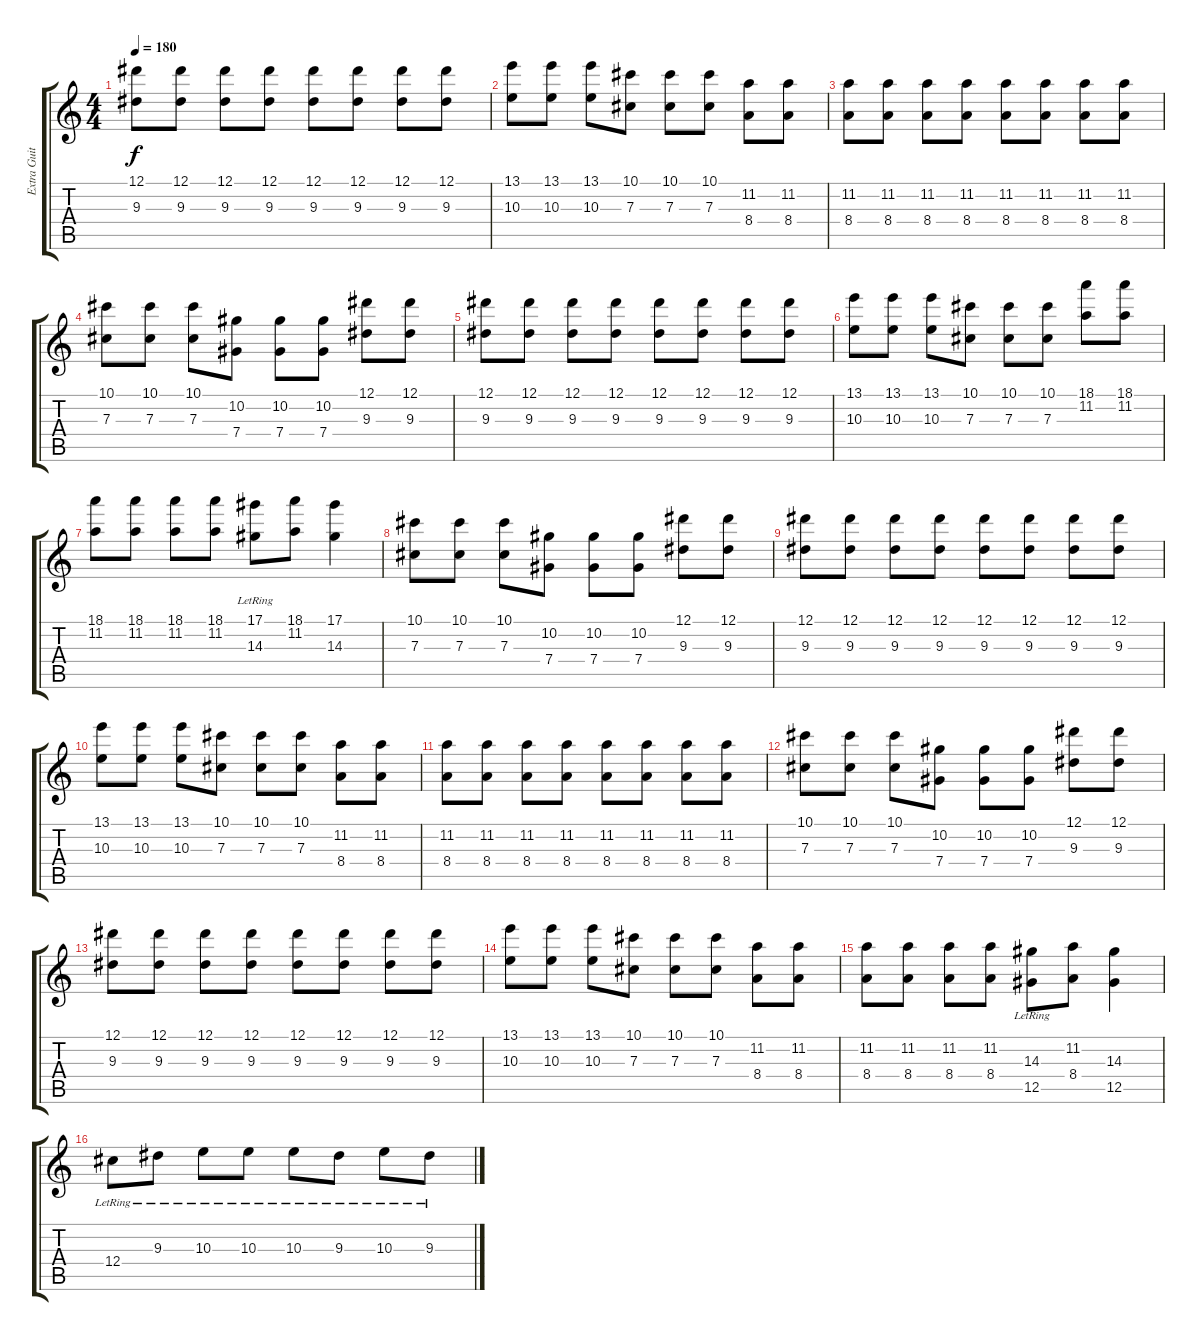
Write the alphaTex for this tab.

\track ("Extra Guitar 1" "Extra Guit") {instrument distortionguitar}
\staff {score tabs}
\tuning (Eb4 Bb3 Gb3 Db3 Ab2 Db2) {hide}
\ts (4 4)
\tempo 180
\clef g2
\ks c
(12.1 9.3).8{dy f} (12.1 9.3).8 (12.1 9.3).8 (12.1 9.3).8 (12.1 9.3).8 (12.1 9.3).8 (12.1 9.3).8 (12.1 9.3).8 |
(13.1 10.3).8 (13.1 10.3).8 (13.1 10.3).8 (10.1 7.3).8 (10.1 7.3).8 (10.1 7.3).8 (11.2 8.4).8 (11.2 8.4).8 |
(11.2 8.4).8 (11.2 8.4).8 (11.2 8.4).8 (11.2 8.4).8 (11.2 8.4).8 (11.2 8.4).8 (11.2 8.4).8 (11.2 8.4).8 |
(10.1 7.3).8 (10.1 7.3).8 (10.1 7.3).8 (10.2 7.4).8 (10.2 7.4).8 (10.2 7.4).8 (12.1 9.3).8 (12.1 9.3).8 |
(12.1 9.3).8 (12.1 9.3).8 (12.1 9.3).8 (12.1 9.3).8 (12.1 9.3).8 (12.1 9.3).8 (12.1 9.3).8 (12.1 9.3).8 |
(13.1 10.3).8 (13.1 10.3).8 (13.1 10.3).8 (10.1 7.3).8 (10.1 7.3).8 (10.1 7.3).8 (18.1 11.2).8 (18.1 11.2).8 |
(18.1 11.2).8 (18.1 11.2).8 (18.1 11.2).8 (18.1 11.2).8 (17.1{lr} 14.3{lr}).8 (18.1 11.2).8 (17.1 14.3).4 |
(10.1 7.3).8 (10.1 7.3).8 (10.1 7.3).8 (10.2 7.4).8 (10.2 7.4).8 (10.2 7.4).8 (12.1 9.3).8 (12.1 9.3).8 |
(12.1 9.3).8 (12.1 9.3).8 (12.1 9.3).8 (12.1 9.3).8 (12.1 9.3).8 (12.1 9.3).8 (12.1 9.3).8 (12.1 9.3).8 |
(13.1 10.3).8 (13.1 10.3).8 (13.1 10.3).8 (10.1 7.3).8 (10.1 7.3).8 (10.1 7.3).8 (11.2 8.4).8 (11.2 8.4).8 |
(11.2 8.4).8 (11.2 8.4).8 (11.2 8.4).8 (11.2 8.4).8 (11.2 8.4).8 (11.2 8.4).8 (11.2 8.4).8 (11.2 8.4).8 |
(10.1 7.3).8 (10.1 7.3).8 (10.1 7.3).8 (10.2 7.4).8 (10.2 7.4).8 (10.2 7.4).8 (12.1 9.3).8 (12.1 9.3).8 |
(12.1 9.3).8 (12.1 9.3).8 (12.1 9.3).8 (12.1 9.3).8 (12.1 9.3).8 (12.1 9.3).8 (12.1 9.3).8 (12.1 9.3).8 |
(13.1 10.3).8 (13.1 10.3).8 (13.1 10.3).8 (10.1 7.3).8 (10.1 7.3).8 (10.1 7.3).8 (11.2 8.4).8 (11.2 8.4).8 |
(11.2 8.4).8 (11.2 8.4).8 (11.2 8.4).8 (11.2 8.4).8 (14.3{lr} 12.5{lr}).8 (11.2 8.4).8 (14.3 12.5).4 |
12.4{lr}.8{volume 16} 9.3{lr}.8 10.3{lr}.8 10.3{lr}.8 10.3{lr}.8 9.3{lr}.8 10.3{lr}.8 9.3{lr}.8
